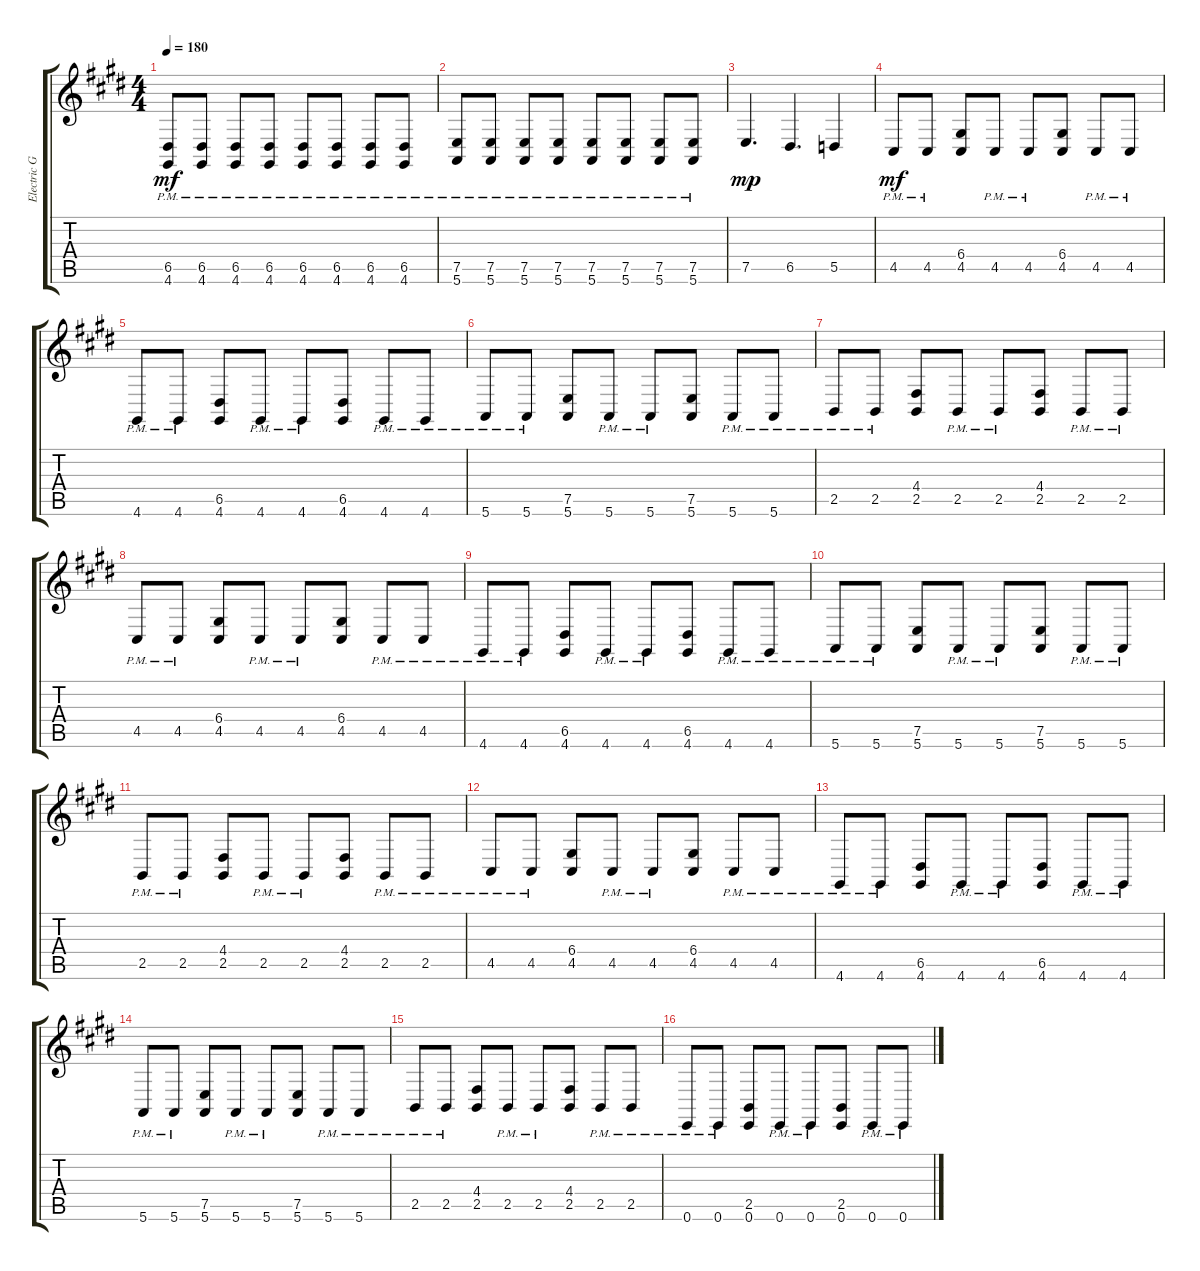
\track ("Electric Guitar (Drive)" "Electric G") {instrument violin}
\staff {score tabs}
\tuning (E4 B3 G3 D3 A2 E2) {hide}
\ts (4 4)
\tempo 180
\clef g2
\ks e
(6.5{pm} 4.6{pm}).8{dy mf} (6.5{pm} 4.6{pm}).8 (6.5{pm} 4.6{pm}).8 (6.5{pm} 4.6{pm}).8 (6.5{pm} 4.6{pm}).8 (6.5{pm} 4.6{pm}).8 (6.5{pm} 4.6{pm}).8 (6.5{pm} 4.6{pm}).8 |
(7.5{pm} 5.6{pm}).8 (7.5{pm} 5.6{pm}).8 (7.5{pm} 5.6{pm}).8 (7.5{pm} 5.6{pm}).8 (7.5{pm} 5.6{pm}).8 (7.5{pm} 5.6{pm}).8 (7.5{pm} 5.6{pm}).8 (7.5{pm} 5.6{pm}).8 |
7.5.4{d dy mp} 6.5.4{d} 5.5.4 |
4.5{pm}.8{dy mf} 4.5{pm}.8 (6.4 4.5).8 4.5{pm}.8 4.5{pm}.8 (6.4 4.5).8 4.5{pm}.8 4.5{pm}.8 |
4.6{pm}.8 4.6{pm}.8 (6.5 4.6).8 4.6{pm}.8 4.6{pm}.8 (6.5 4.6).8 4.6{pm}.8 4.6{pm}.8 |
5.6{pm}.8 5.6{pm}.8 (7.5 5.6).8 5.6{pm}.8 5.6{pm}.8 (7.5 5.6).8 5.6{pm}.8 5.6{pm}.8 |
2.5{pm}.8 2.5{pm}.8 (4.4 2.5).8 2.5{pm}.8 2.5{pm}.8 (4.4 2.5).8 2.5{pm}.8 2.5{pm}.8 |
4.5{pm}.8 4.5{pm}.8 (6.4 4.5).8 4.5{pm}.8 4.5{pm}.8 (6.4 4.5).8 4.5{pm}.8 4.5{pm}.8 |
4.6{pm}.8 4.6{pm}.8 (6.5 4.6).8 4.6{pm}.8 4.6{pm}.8 (6.5 4.6).8 4.6{pm}.8 4.6{pm}.8 |
5.6{pm}.8 5.6{pm}.8 (7.5 5.6).8 5.6{pm}.8 5.6{pm}.8 (7.5 5.6).8 5.6{pm}.8 5.6{pm}.8 |
2.5{pm}.8 2.5{pm}.8 (4.4 2.5).8 2.5{pm}.8 2.5{pm}.8 (4.4 2.5).8 2.5{pm}.8 2.5{pm}.8 |
4.5{pm}.8 4.5{pm}.8 (6.4 4.5).8 4.5{pm}.8 4.5{pm}.8 (6.4 4.5).8 4.5{pm}.8 4.5{pm}.8 |
4.6{pm}.8 4.6{pm}.8 (6.5 4.6).8 4.6{pm}.8 4.6{pm}.8 (6.5 4.6).8 4.6{pm}.8 4.6{pm}.8 |
5.6{pm}.8 5.6{pm}.8 (7.5 5.6).8 5.6{pm}.8 5.6{pm}.8 (7.5 5.6).8 5.6{pm}.8 5.6{pm}.8 |
2.5{pm}.8 2.5{pm}.8 (4.4 2.5).8 2.5{pm}.8 2.5{pm}.8 (4.4 2.5).8 2.5{pm}.8 2.5{pm}.8 |
0.6{pm}.8 0.6{pm}.8 (2.5 0.6).8 0.6{pm}.8 0.6{pm}.8 (2.5 0.6).8 0.6{pm}.8 0.6{pm}.8
